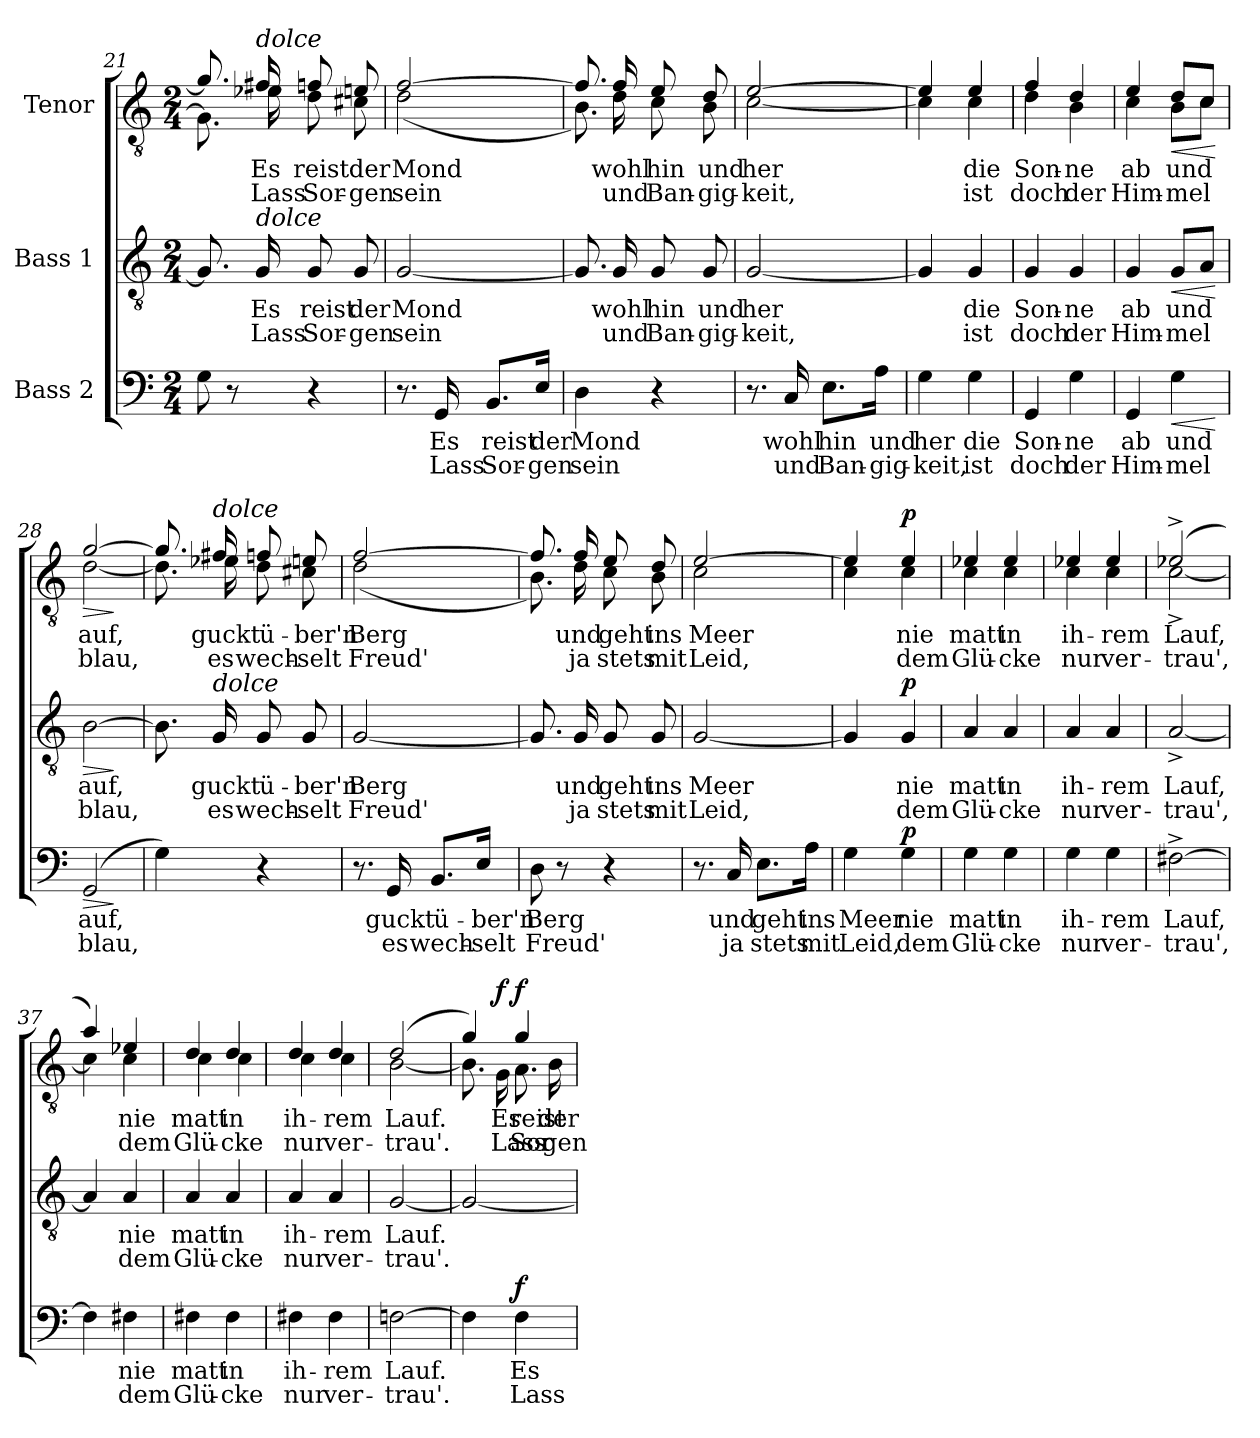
**kern	**text	**text	**dynam	**kern	**text	**text	**dynam	**kern	**text	**text	**dynam
*part3	*part3	*part3	*part3	*part2	*part2	*part2	*part2	*part1	*part1	*part1	*part1
*staff3	*staff3	*staff3	*staff3	*staff2	*staff2	*staff2	*staff2	*staff1	*staff1	*staff1	*staff1
*I"Bass 2	*	*	*	*I"Bass 1	*	*	*	*I"Tenor	*	*	*
*clefF4	*	*	*	*clefGv2	*	*	*	*clefGv2	*	*	*
*k[]	*	*	*	*k[]	*	*	*	*k[]	*	*	*
*M2/4	*	*	*	*M2/4	*	*	*	*M2/4	*	*	*
=21	=21	=21	=21	=21	=21	=21	=21	=21	=21	=21	=21
*	*	*	*	*	*	*	*	*^	*	*	*
8G\	.	.	.	8.G/]	.	.	.	8.g/]	8.G\]	.	.	.
8r	.	.	.	.	.	.	.	.	.	.	.	.
!	!	!	!	!	!	!	!	!LO:TX:a:i:t=dolce	!	!	!	!
!	!	!	!	!LO:TX:a:i:t=dolce	!	!	!	!	!	!	!	!
.	.	.	.	16G/	Es	Lass	.	16f#X/	16e-X\	Es	Lass	.
4r	.	.	.	8G/	reist	Sor-	.	8fn/	8d\	reist	Sor-	.
.	.	.	.	8G/	der	-gen	.	8en/	8c#X\	der	-gen	.
!!LO:LB:g=z	!!
=22	=22	=22	=22	=22	=22	=22	=22	=22	=22	=22	=22	=22
8.r	.	.	.	[2G/	Mond	sein	.	[2f/	(2d\	Mond	sein	.
16GG/	Es	Lass	.	.	.	.	.	.	.	.	.	.
8.BB/L	reist	Sor-	.	.	.	.	.	.	.	.	.	.
16E/Jk	der	-gen	.	.	.	.	.	.	.	.	.	.
=23	=23	=23	=23	=23	=23	=23	=23	=23	=23	=23	=23	=23
4D\	Mond	sein	.	8.G/]	.	.	.	8.f/]	8.B\)	.	.	.
.	.	.	.	16G/	wohl	und	.	16f/	16d\	wohl	und	.
4r	.	.	.	8G/	hin	Ban-	.	8e/	8c\	hin	Ban-	.
.	.	.	.	8G/	und	-gig-	.	8d/	8B\	und	-gig-	.
=24	=24	=24	=24	=24	=24	=24	=24	=24	=24	=24	=24	=24
8.r	.	.	.	[2G/	her	-keit,	.	[2e/	[2c\	her	-keit,	.
16C/	wohl	und	.	.	.	.	.	.	.	.	.	.
8.E\L	hin	Ban-	.	.	.	.	.	.	.	.	.	.
16A\Jk	und	-gig-	.	.	.	.	.	.	.	.	.	.
=25	=25	=25	=25	=25	=25	=25	=25	=25	=25	=25	=25	=25
4G\	her	-keit,	.	4G/]	.	.	.	4e/]	4c\]	.	.	.
4G\	die	ist	.	4G/	die	ist	.	4e/	4c\	die	ist	.
=26	=26	=26	=26	=26	=26	=26	=26	=26	=26	=26	=26	=26
4GG/	Son-	doch	.	4G/	Son-	doch	.	4f/	4d\	Son-	doch	.
4G\	-ne	der	.	4G/	-ne	der	.	4d/	4B\	-ne	der	.
=27	=27	=27	=27	=27	=27	=27	=27	=27	=27	=27	=27	=27
4GG/	ab	Him-	.	4G/	ab	Him-	.	4e/	4c\	ab	Him-	.
!	!	!	!LO:HP:b	!	!	!	!LO:HP:b	!	!	!	!	!LO:HP:b
4G\	und	-mel	<	8G/L	und	-mel	<	8d/L	8B\L	und	-mel	<
.	.	.	.	8A/J	.	.	.	8c/J	8c\J	.	.	.
*	*	*	*	*	*	*	*	*v	*v	*	*	*
.	.	.	[	.	.	.	[	.	.	.	[
!!LO:PB:g=z
=28	=28	=28	=28	=28	=28	=28	=28	=28	=28	=28	=28
!	!	!	!LO:HP:b	!	!	!	!LO:HP:b	!	!	!	!LO:HP:b
*	*	*	*	*	*	*	*	*^	*	*	*
(2GG/	auf,	blau,	>	[2B\	auf,	blau,	>	[2g/	[2d\	auf,	blau,	>
*	*	*	*	*	*	*	*	*v	*v	*	*	*
.	.	.	]	.	.	.	]	.	.	.	]
=29	=29	=29	=29	=29	=29	=29	=29	=29	=29	=29	=29
*	*	*	*	*	*	*	*	*^	*	*	*
4G\)	.	.	.	8.B\]	.	.	.	8.g/]	8.d\]	.	.	.
!	!	!	!	!	!	!	!	!LO:TX:a:i:t=dolce	!	!	!	!
!	!	!	!	!LO:TX:a:i:t=dolce	!	!	!	!	!	!	!	!
.	.	.	.	16G/	guckt	es	.	16f#X/	16e-X\	guckt	es	.
4r	.	.	.	8G/	ü-	wech-	.	8fn/	8d\	ü-	wech-	.
.	.	.	.	8G/	-ber'n	-selt	.	8en/	8c#X\	-ber'n	-selt	.
=30	=30	=30	=30	=30	=30	=30	=30	=30	=30	=30	=30	=30
8.r	.	.	.	[2G/	Berg	Freud'	.	[2f/	(2d\	Berg	Freud'	.
16GG/	guckt	es	.	.	.	.	.	.	.	.	.	.
8.BB/L	ü-	wech-	.	.	.	.	.	.	.	.	.	.
16E/Jk	-ber'n	-selt	.	.	.	.	.	.	.	.	.	.
=31	=31	=31	=31	=31	=31	=31	=31	=31	=31	=31	=31	=31
8D\	Berg	Freud'	.	8.G/]	.	.	.	8.f/]	8.B\)	.	.	.
8r	.	.	.	.	.	.	.	.	.	.	.	.
.	.	.	.	16G/	und	ja	.	16f/	16d\	und	ja	.
4r	.	.	.	8G/	geht	stets	.	8e/	8c\	geht	stets	.
.	.	.	.	8G/	ins	mit	.	8d/	8B\	ins	mit	.
=32	=32	=32	=32	=32	=32	=32	=32	=32	=32	=32	=32	=32
8.r	.	.	.	[2G/	Meer	Leid,	.	[2e/	2c\	Meer	Leid,	.
16C/	und	ja	.	.	.	.	.	.	.	.	.	.
8.E\L	geht	stets	.	.	.	.	.	.	.	.	.	.
16A\Jk	ins	mit	.	.	.	.	.	.	.	.	.	.
!!LO:LB:g=z	!!
=33	=33	=33	=33	=33	=33	=33	=33	=33	=33	=33	=33	=33
4G\	Meer	Leid,	.	4G/]	.	.	.	4e/]	4c\	.	.	.
!	!	!	!LO:DY:a	!	!	!	!LO:DY:a	!	!	!	!	!LO:DY:a
4G\	nie	dem	p	4G/	nie	dem	p	4e/	4c\	nie	dem	p
=34	=34	=34	=34	=34	=34	=34	=34	=34	=34	=34	=34	=34
4G\	matt	Glü-	.	4A/	matt	Glü-	.	4e-X/	4c\	matt	Glü-	.
4G\	in	-cke	.	4A/	in	-cke	.	4e-/	4c\	in	-cke	.
=35	=35	=35	=35	=35	=35	=35	=35	=35	=35	=35	=35	=35
4G\	ih-	nur	.	4A/	ih-	nur	.	4e-X/	4c\	ih-	nur	.
4G\	-rem	ver-	.	4A/	-rem	ver-	.	4e-/	4c\	-rem	ver-	.
=36	=36	=36	=36	=36	=36	=36	=36	=36	=36	=36	=36	=36
[2F#X^\	Lauf,	-trau',	.	[2A^/	Lauf,	-trau',	.	(2e-X^/	[2c^\	Lauf,	-trau',	.
=37	=37	=37	=37	=37	=37	=37	=37	=37	=37	=37	=37	=37
4F#\]	.	.	.	4A/]	.	.	.	4a/)	4c\]	.	.	.
4F#X\	nie	dem	.	4A/	nie	dem	.	4e-X/	4c\	nie	dem	.
=38	=38	=38	=38	=38	=38	=38	=38	=38	=38	=38	=38	=38
4F#X\	matt	Glü-	.	4A/	matt	Glü-	.	4d/	4c\	matt	Glü-	.
4F#\	in	-cke	.	4A/	in	-cke	.	4d/	4c\	in	-cke	.
=39	=39	=39	=39	=39	=39	=39	=39	=39	=39	=39	=39	=39
4F#X\	ih-	nur	.	4A/	ih-	nur	.	4d/	4c\	ih-	nur	.
4F#\	-rem	ver-	.	4A/	-rem	ver-	.	4d/	4c\	-rem	ver-	.
=40	=40	=40	=40	=40	=40	=40	=40	=40	=40	=40	=40	=40
[2Fn\	Lauf.	-trau'.	.	[2G/	Lauf.	-trau'.	.	(2d/	[2B\	Lauf.	-trau'.	.
!!LO:LB:g=z	!!
=41	=41	=41	=41	=41	=41	=41	=41	=41	=41	=41	=41	=41
4F\]	.	.	.	2G/_	.	.	.	4g/)	8.B\]	.	.	.
!	!	!	!	!	!	!	!	!	!	!	!	!LO:DY:b
.	.	.	.	.	.	.	.	.	16G\	Es	Lass	f
!	!	!	!LO:DY:a	!	!	!	!	!	!	!	!	!LO:DY:a
4F\	Es	Lass	f	.	.	.	.	4g/	8.A\	reist	Sor-	f
.	.	.	.	.	.	.	.	.	16B\	der	-gen	.
*	*	*	*	*	*	*	*	*v	*v	*	*	*
=	=	=	=	=	=	=	=	=	=	=	=
*-	*-	*-	*-	*-	*-	*-	*-	*-	*-	*-	*-
